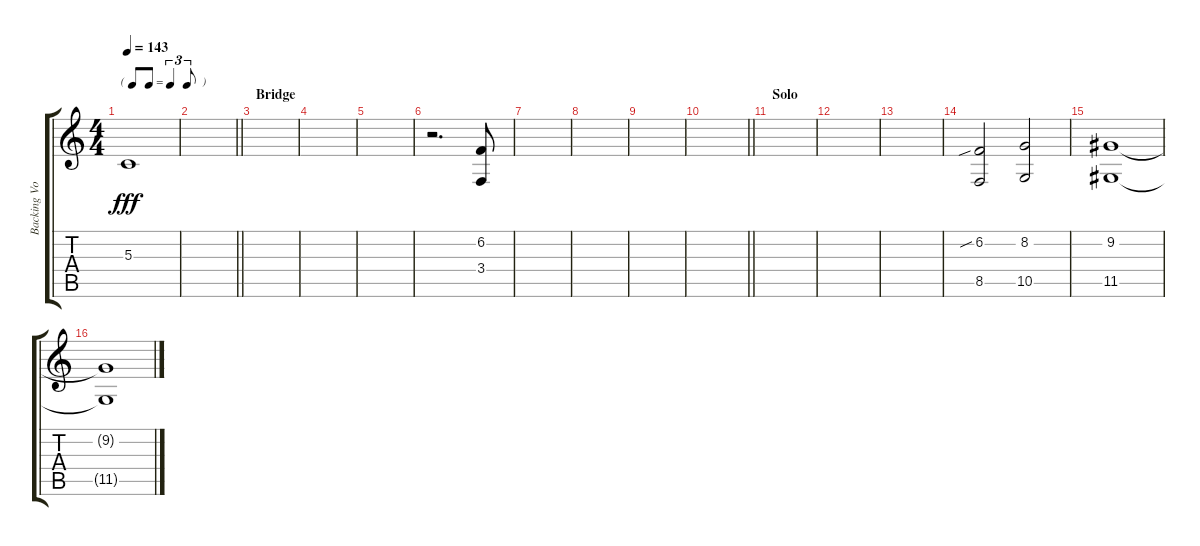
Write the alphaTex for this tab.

\track ("Backing Vocal" "Backing Vo") {instrument drawbarorgan}
\staff {score tabs}
\tuning (E4 B3 G3 D3 A2 E2) {hide}
\ts (4 4)
\tf triplet8th
\tempo 143
\clef g2
\ks c
5.3.1{dy fff} |
\barLineRight lightlight
|
\section ("" "Bridge")
|
|
|
r.2{d} (6.2 3.4).8 |
|
|
|
\barLineRight lightlight
|
\section ("" "Solo")
|
|
|
(6.2{sib} 8.5).2 (8.2 10.5).2 |
(9.2 11.5).1 |
(9.2{t} 11.5{t}).1
